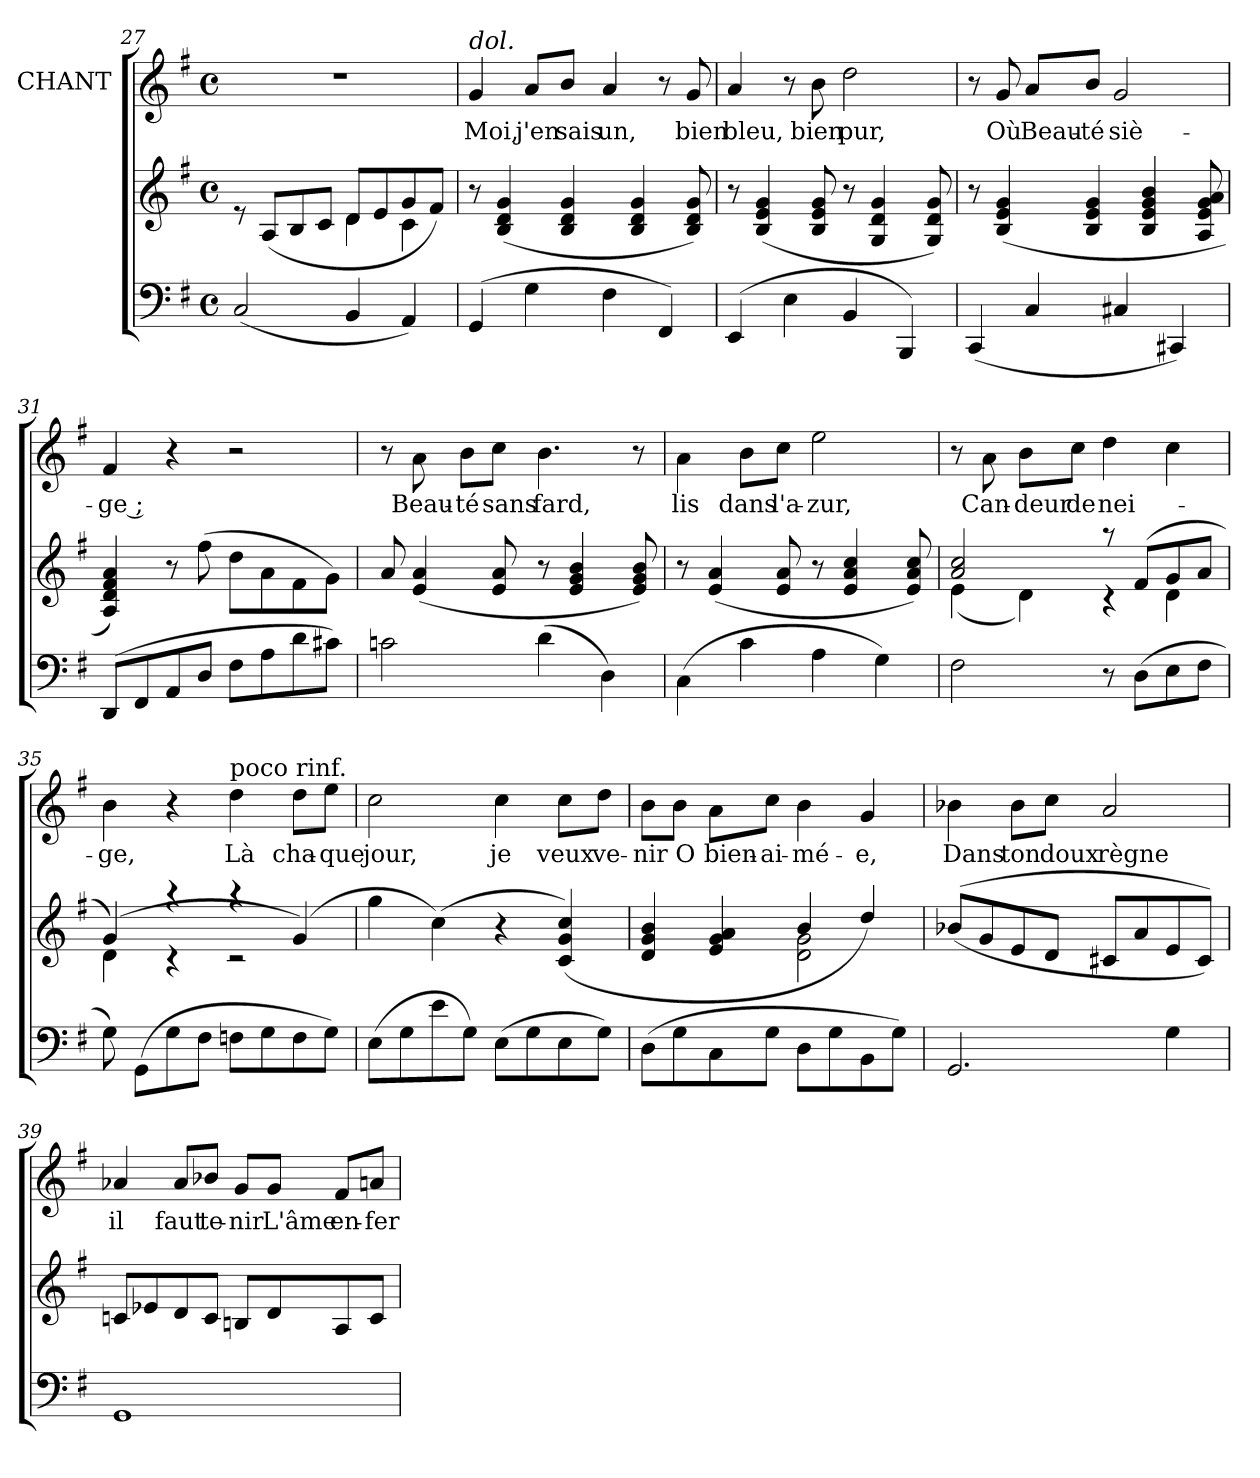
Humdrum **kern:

**kern	**kern	**kern	**text	**dynam
*part3	*part2	*part1	*part1	*part1
*staff3	*staff2	*staff1	*staff1	*staff1
*	*	*I"CHANT	*	*
*clefF4	*clefG2	*clefG2	*	*
*k[f#]	*k[f#]	*k[f#]	*	*
*G:	*G:	*G:	*	*
*M4/4	*M4/4	*M4/4	*	*
*met(c)	*met(c)	*met(c)	*	*
=27	=27	=27	=27	=27
*	*^	*	*	*
(<2C/	8rd	2ryy	1r	.	.
.	(>8A/L	.	.	.	.
.	8B/	.	.	.	.
.	8c/J	.	.	.	.
4BB/	8d/L	4d\	.	.	.
.	8e/	.	.	.	.
4AA/)	8g/	4c\	.	.	.
.	8f#/J)	.	.	.	.
*	*v	*v	*	*	*
!!LO:LB:g=z
=28	=28	=28	=28	=28
!	!	!LO:TX:a:i:t=dol.	!	!
(<4GG/	8r	4g/	Moi,	.
.	(<4B/ 4d/ 4g/	.	.	.
4G\	.	8a/L	j'en	.
.	4B/ 4d/ 4g/	8b/J	sais	.
4F#\	.	4a/	un,	.
.	4B/ 4d/ 4g/	.	.	.
4FF#/)	.	8r	.	.
.	8B/ 8d/ 8g/)	8g/	bien	.
=29	=29	=29	=29	=29
(<4EE/	8r	4a/	bleu,	.
.	(<4B/ 4e/ 4g/	.	.	.
4E\	.	8r	.	.
.	8B/ 8e/ 8g/	8b\	bien	.
4BB/	8r	2dd\	pur,	.
.	4G/ 4d/ 4g/	.	.	.
4BBB/)	.	.	.	.
.	8G/ 8d/ 8g/)	.	.	.
=30	=30	=30	=30	=30
(<4CC/	8r	8r	.	.
.	(<4B/ 4e/ 4g/	8g/	Où	.
4C/	.	8a/L	Beau-	.
.	4B/ 4e/ 4g/	8b/J	-té	.
4C#X/	.	2g/	siè-	.
.	4B/ 4e/ 4g/ 4b/	.	.	.
4CC#X/)	.	.	.	.
.	8A/ 8e/ 8g/ 8a/	.	.	.
=31	=31	=31	=31	=31
(>8DD/L	4A/ 4d/ 4f#/ 4a/)	4f#/	-ge ;	.
8FF#/	.	.	.	.
8AA/	8r	4r	.	.
8D/J	(>8ff#\	.	.	.
8F#\L	8dd\L	2r	.	.
8A\	8a\	.	.	.
8d\	8f#\	.	.	.
8c#X\J)	8g\J)	.	.	.
!!LO:LB:g=z
=32	=32	=32	=32	=32
2cn\	8a/	8r	.	.
.	(<4e/ 4a/	8a\	Beau-	.
.	.	8b\L	-té	.
.	8e/ 8a/	8cc\J	sans	.
(>4d\	8r	4.b\	fard,	.
.	4e/ 4g/ 4b/	.	.	.
4D\)	.	.	.	.
.	8e/ 8g/ 8b/)	8r	.	.
=33	=33	=33	=33	=33
(>4C\	8r	4a\	lis	.
.	(<4e/ 4a/	.	.	.
4c\	.	8b\L	dans	.
.	8e/ 8a/	8cc\J	l'a-	.
4A\	8r	2ee\	-zur,	.
.	4e/ 4a/ 4cc/	.	.	.
4G\)	.	.	.	.
.	8e/ 8a/ 8cc/)	.	.	.
=34	=34	=34	=34	=34
*	*^	*	*	*
2F#\	2a/ 2cc/	(<4e\	8r	.	.
.	.	.	8a\	Can-	.
.	.	4d\)	8b\L	-deur	.
.	.	.	8cc\J	de	.
8r	8raa	4rc	4dd\	nei-	.
(>8D\L	(>8f#/L	.	.	.	.
8E\	8g/	4d\	4cc\	.	.
8F#\J	8a/J	.	.	.	.
!!LO:LB:g=z
=35	=35	=35	=35	=35	=35
8G\)	(>4g/)	4d\	4b\	-ge,	.
(>8GG\L	.	.	.	.	.
8G\	4raa	4rc	4r	.	.
8F#\J	.	.	.	.	.
!	!	!	!LO:TX:a:t=poco rinf.	!	!
8Fn\L	4raa	2rc	4dd\	Là	.
8G\	.	.	.	.	.
8F\	(>4g/)	.	8dd\L	cha-	.
8G\J)	.	.	8ee\J	-que	.
*	*v	*v	*	*	*
=36	=36	=36	=36	=36
(>8E\L	4gg\	2cc\	jour,	.
8G\	.	.	.	.
8e\	(>4cc\)	.	.	.
8G\J)	.	.	.	.
(>8E\L	4r	4cc\	je	.
8G\	.	.	.	.
8E\	(>4c/ 4g/ 4cc/)	8cc\L	veux	.
8G\J)	.	8dd\J	ve-	.
=37	=37	=37	=37	=37
*	*^	*	*	*
(>8D\L	4d/ 4g/ 4b/	2ryy	8b\L	-nir	.
8G\	.	.	8b\J	O	.
8C\	4e/ 4g/ 4a/	.	8a\L	bien-	.
8G\J	.	.	8cc\J	-ai-	.
8D\L	4b/	2d\ 2g\	4b\	-mé-	.
8G\	.	.	.	.	.
8BB\	4dd/)	.	4g/	-e,	.
8G\J)	.	.	.	.	.
*	*v	*v	*	*	*
!!LO:PB:g=z
=38	=38	=38	=38	=38
!	!	!	!	!LO:DY:a
2.GG/	(<(<8b-X/L	4b-X\	Dans	dim.
.	8g/	.	.	.
.	8e/	8b-\L	ton	.
.	8d/J	8cc\J	doux	.
.	8c#X/L	2a/	règne	.
.	8a/	.	.	.
4G\	8e/	.	.	.
.	8c#/J))	.	.	.
=39	=39	=39	=39	=39
1GG	8cn/L	4a-X/	il	.
.	8e-X/	.	.	.
.	8d/	8a-/L	faut	.
.	8c/J	8b-X/J	te-	.
.	8Bn/L	8g/L	-nir	.
.	8d/	8g/J	L'âme	.
.	8A/	8f#/L	en-	.
.	8c/J	8an/J	-fer-	.
=	=	=	=	=
*-	*-	*-	*-	*-
